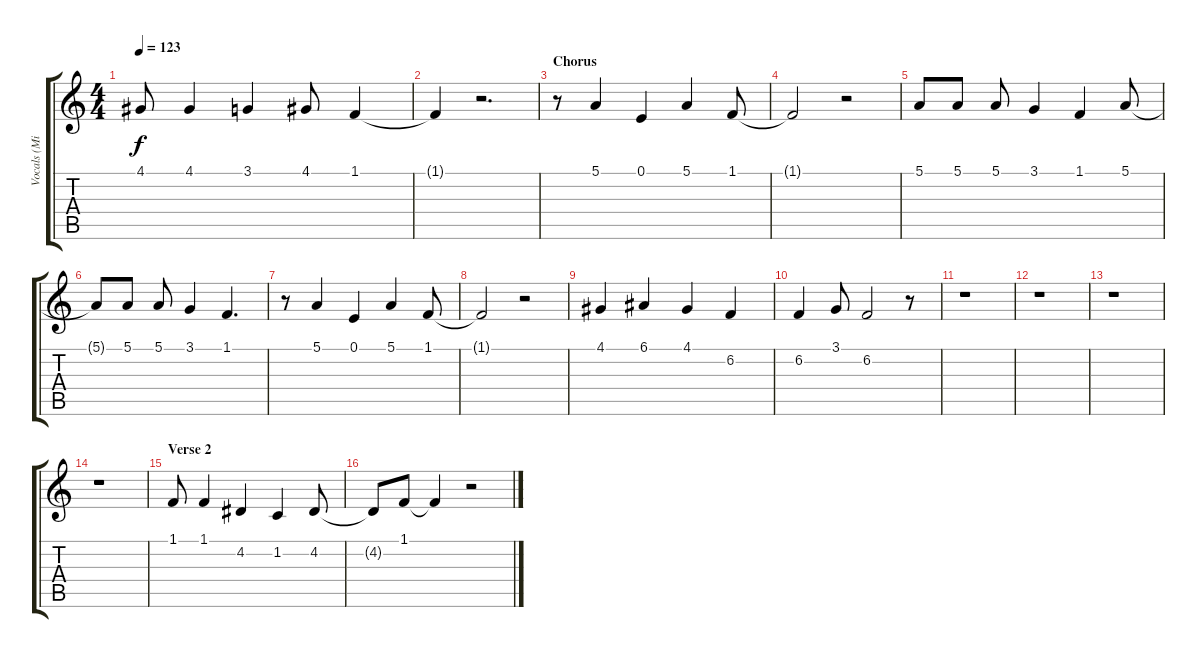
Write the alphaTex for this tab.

\track ("Vocals (Michelle)" "Vocals (Mi") {instrument lead6voice}
\staff {score tabs}
\tuning (E4 B3 G3 D3 A2 E2) {hide}
\ts (4 4)
\tempo 123
\clef g2
\ks c
4.1.8{dy f} 4.1.4 3.1.4 4.1.8 1.1.4 |
1.1{t}.4 r.2{d} |
\section ("" "Chorus")
r.8 5.1.4 0.1.4 5.1.4 1.1.8 |
1.1{t}.2 r.2 |
5.1.8 5.1.8 5.1.8 3.1.4 1.1.4 5.1.8 |
5.1{t}.8 5.1.8 5.1.8 3.1.4 1.1.4{d} |
r.8 5.1.4 0.1.4 5.1.4 1.1.8 |
1.1{t}.2 r.2 |
4.1.4 6.1.4 4.1.4 6.2.4 |
6.2.4 3.1.8 6.2.2 r.8 |
r.1 |
r.1 |
r.1 |
r.1 |
\section ("" "Verse 2")
1.1.8 1.1.4 4.2.4 1.2.4 4.2.8 |
4.2{t}.8 1.1.8 1.1{t}.4 r.2
